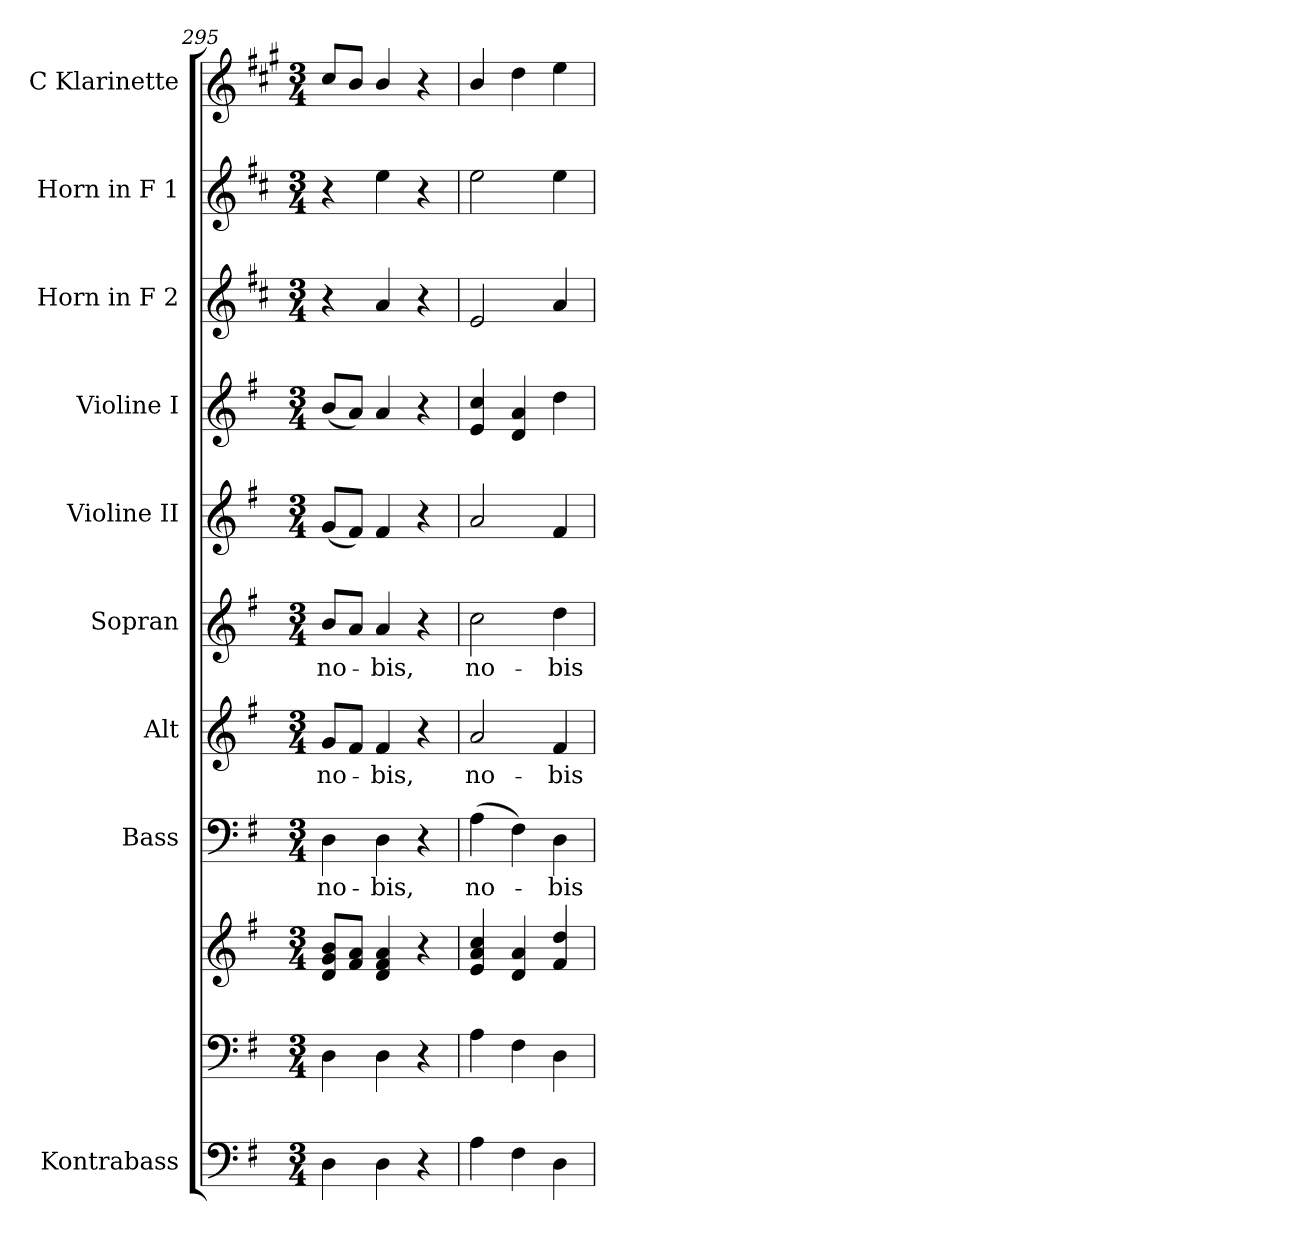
**kern	**kern	**kern	**kern	**text	**kern	**text	**kern	**text	**kern	**kern	**kern	**kern	**kern
*part10	*part9	*part9	*part8	*part8	*part7	*part7	*part6	*part6	*part5	*part4	*part3	*part2	*part1
*staff11	*staff10	*staff9	*staff8	*staff8	*staff7	*staff7	*staff6	*staff6	*staff5	*staff4	*staff3	*staff2	*staff1
*I"Kontrabass	*	*	*I"Bass	*	*I"Alt	*	*I"Sopran	*	*I"Violine II	*I"Violine I	*I"Horn in F 2	*I"Horn in F 1	*I"C Klarinette
*I'Kb.	*	*	*I'B.	*	*I'A.	*	*I'S.	*	*I'Vl. II	*I'Vl. I	*	*	*I'Kl.
*clefF4	*clefF4	*clefG2	*clefF4	*	*clefG2	*	*clefG2	*	*clefG2	*clefG2	*clefG2	*clefG2	*clefG2
*ITrd7c12	*	*	*	*	*	*	*	*	*	*	*ITrd4c7	*ITrd4c7	*ITrd1c2
*k[f#]	*k[f#]	*k[f#]	*k[f#]	*	*k[f#]	*	*k[f#]	*	*k[f#]	*k[f#]	*k[f#]	*k[f#]	*k[f#]
*G:	*G:	*G:	*G:	*	*G:	*	*G:	*	*G:	*G:	*G:	*G:	*G:
*M3/4	*M3/4	*M3/4	*M3/4	*	*M3/4	*	*M3/4	*	*M3/4	*M3/4	*M3/4	*M3/4	*M3/4
=295	=295	=295	=295	=295	=295	=295	=295	=295	=295	=295	=295	=295	=295
!	!	!	!	!LO:LY:b	!	!LO:LY:b	!	!LO:LY:b	!	!	!	!	!
4DD\	4D\	8d/ 8g/ 8b/L	4D\	no-	8g/L	no-	8b/L	no-	(<8g/L	(<8b/L	4r	4r	8b/L
.	.	8f#/ 8a/J	.	.	8f#/J	.	8a/J	.	8f#/J)	8a/J)	.	.	8a/J
!	!	!	!	!LO:LY:b	!	!LO:LY:b	!	!LO:LY:b	!	!	!	!	!
4DD\	4D\	4d/ 4f#/ 4a/	4D\	-bis,	4f#/	-bis,	4a/	-bis,	4f#/	4a/	4d/	4a\	4a/
4r	4r	4r	4r	.	4r	.	4r	.	4r	4r	4r	4r	4r
!!LO:PB:g=z
=296	=296	=296	=296	=296	=296	=296	=296	=296	=296	=296	=296	=296	=296
!	!	!	!	!LO:LY:b	!	!LO:LY:b	!	!LO:LY:b	!	!	!	!	!
4AA\	4A\	4e/ 4a/ 4cc/	(>4A\	no-	2a/	no-	2cc\	no-	2a/	4e/ 4cc/	2A/	2a\	4a/
4FF#\	4F#\	4d/ 4a/	4F#\)	.	.	.	.	.	.	4d/ 4a/	.	.	4cc\
!	!	!	!	!LO:LY:b	!	!LO:LY:b	!	!LO:LY:b	!	!	!	!	!
4DD\	4D\	4f#/ 4dd/	4D\	-bis	4f#/	-bis	4dd\	-bis	4f#/	4dd\	4d/	4a\	4dd\
=	=	=	=	=	=	=	=	=	=	=	=	=	=
*-	*-	*-	*-	*-	*-	*-	*-	*-	*-	*-	*-	*-	*-
